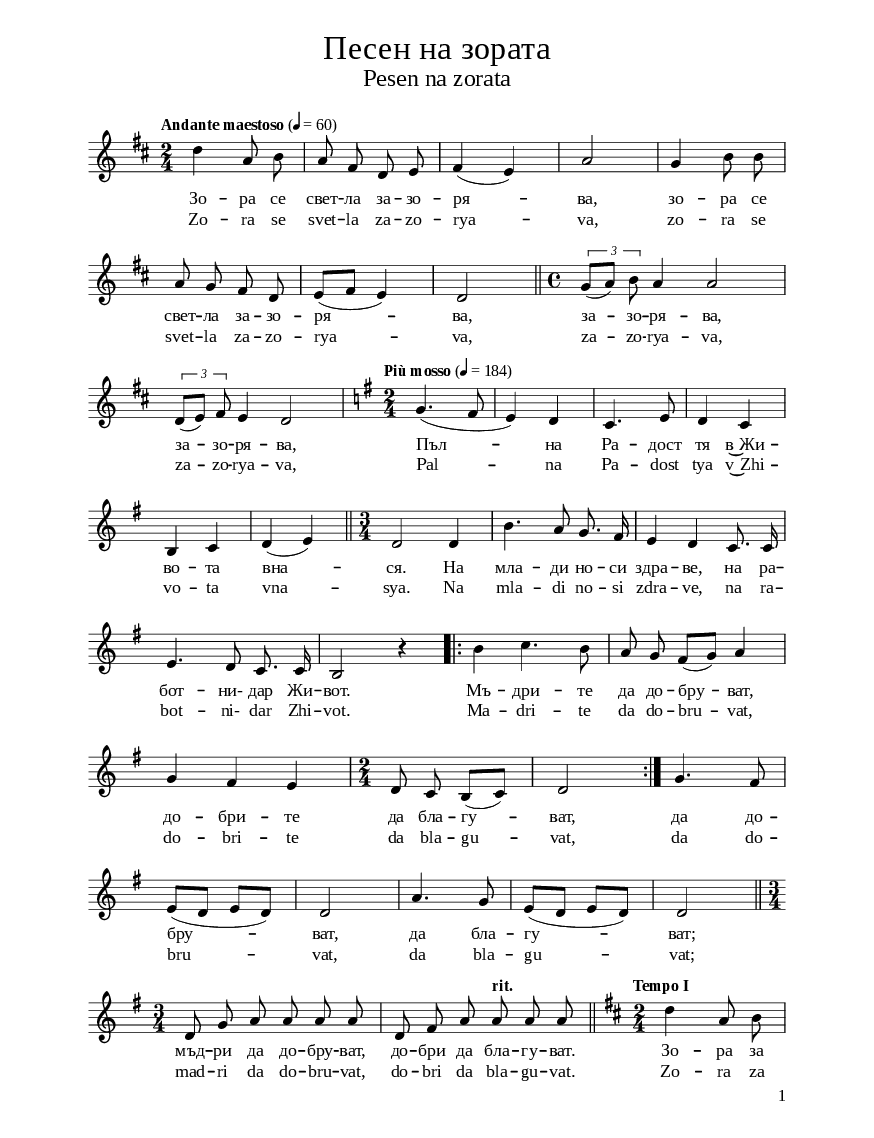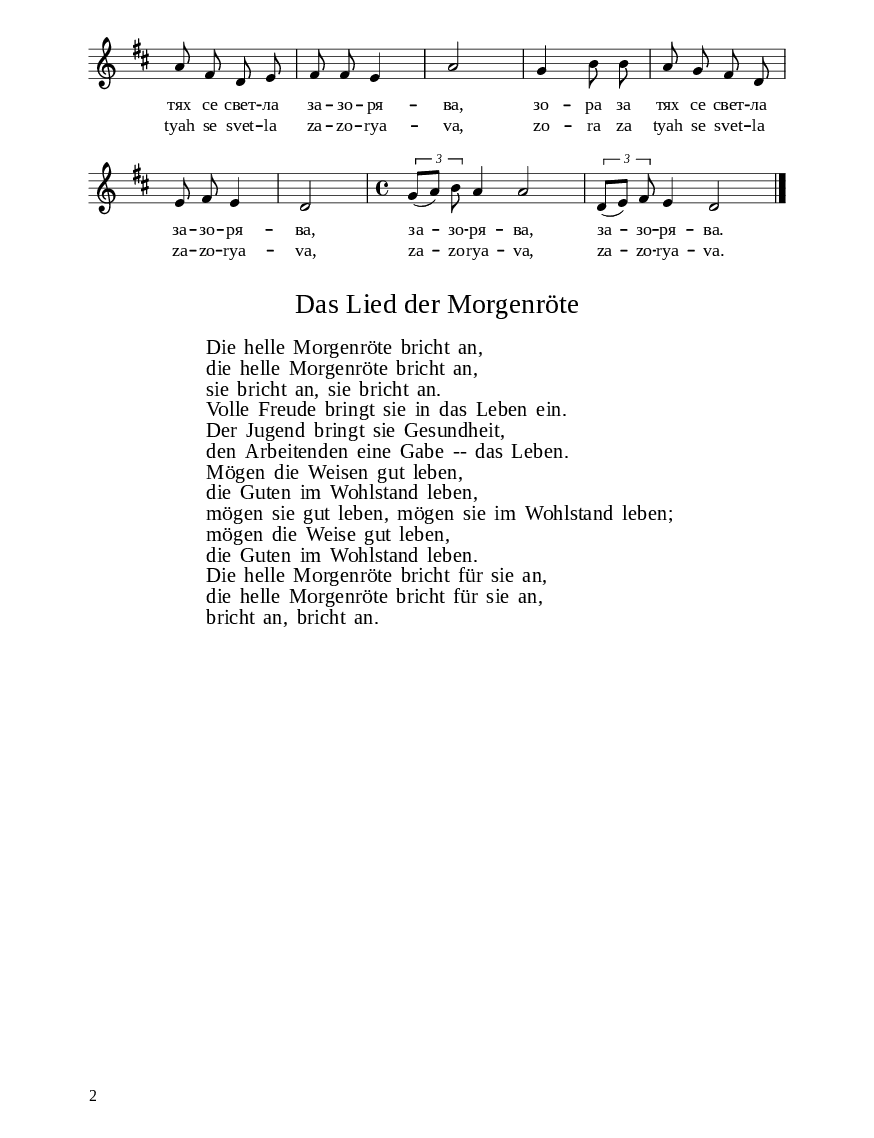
\version "2.22.1"

% include paper part and global functions
\include "include/globals.ily"

\bookpart {
  \include "include/bookpart-paper.ily"
  \score {
    \include "include/score-layout.ily"


 \new Voice \relative c' {
      \clef treble
      \key d \major
      \time 2/4
      \tempoFunc "Andante maestoso" 4 "60"
      \autoBeamOff


      \autoBeamOff
      d'4 a8 b8 | a8 fis8 d e | fis4 ( e4 ) | a2 | g4 b8 b| \break

      a8 g fis d | e [ ( fis ] e4 )  | d2 \bar "||" \time 4/4 \tuplet 3/2 { { g8 [ (   a8 ) ] b8 } } a4 a2 \break

      \tuplet 3/2 {    { d,8 [( e8 )] } fis8 } e4 d2 |  \key g \major \time 2/4 
      \tempoFunc "Più mosso" 4 "184"
      g4. ( fis8 | e4 ) d4 | c4. e8 |  d4 c | \break

      b4 c | d (e) \bar "||" \time 3/4 d2 d4 | b'4. a8 g8. fis16 | e4 d c8. c16  | \break

      e4. d8 c8. c16 | b2 r4 \repeat volta 2 {
        b'4 c4. b8 | a8 g fis [(g)] a4  \break

        g4 fis e | \time 2/4 d8 c b8 [(c8) ] | d2 |
      } g4. fis8 | \break

      e8 [( d ] e [d ]) | d2 | a'4. g8  |  e8 [( d8  ] e8 [d8 ]) | d2 \bar "||" \break

      \time 3/4 d8 g a a a a | d, fis a \tempo "rit." a a a \bar "||" \key d \major \time 2/4 \tempo "Tempo I" d4 a8 b | \break

      a8 fis d e | fis fis e4| a2 | g4 b8 b | a g fis d | \break

      e8 fis e4 | d2 | \time 4/4 \tuplet 3/2 { g8 [(a8)] b } a4 a2 | \tuplet 3/2 {d,8 [(e8)] fis8  }e4 d2 \bar "|."


    }

    \addlyrics {
      Зо -- ра се свет -- ла за -- зо -- ря -- ва,
      зо -- ра се свет -- ла за -- зо -- ря -- ва,
      за -- зо -- ря -- ва, за -- зо -- ря -- ва,

      Пъл -- на 	Pа -- дост тя в~Жи -- во -- та вна -- ся.

      На мла -- ди но -- си здра -- ве,

      на ра -- бот -- "ни-" дар Жи -- вот.

      Мъ -- дри -- те да до -- бру -- ват,

      до -- бри -- те да бла -- гу -- ват,


      да до -- бру -- ват, да бла -- гу -- ват;

      мъд -- ри да до -- бру -- ват,

      до -- бри да бла -- гу -- ват.

      Зо -- ра за тях се свет -- ла за -- зо -- ря -- ва,

      зо -- ра за тях се свет -- ла за -- зо -- ря -- ва,

      за -- зо -- ря -- ва, за -- зо -- ря -- ва.
    }

    \addlyrics {
      Zo -- ra se svet -- la za -- zo -- rya -- va,
      zo -- ra se svet -- la za -- zo -- rya -- va,
      za -- zo -- rya -- va, za -- zo -- rya -- va,

      Pal -- na 	Pa -- dost tya v~Zhi -- vo -- ta vna -- sya.

      Na mla -- di no -- si zdra -- ve,

      na ra -- bot -- "ni-" dar Zhi -- vot.

      Ma -- dri -- te da do -- bru -- vat,

      do -- bri -- te da bla -- gu -- vat,


      da do -- bru -- vat, da bla -- gu -- vat;

      mad -- ri da do -- bru -- vat,

      do -- bri da bla -- gu -- vat.

      Zo -- ra za tyah se svet -- la za -- zo -- rya -- va,

      zo -- ra za tyah se svet -- la za -- zo -- rya -- va,

      za -- zo -- rya -- va, za -- zo -- rya -- va.
    }


    \header {
      title = \titleFunc "Песен на зората" "Pesen na zorata"
    }

    \midi{}

  } % score

  %\markup \dc-two "D.C." "con ripetizione"
  

  % include foreign translation(s) of the song

  %\pageBreak
  \version "2.24.0"

\markup \fill-line { \fontsize #deTitleFontSize "Das Lied der Morgenröte" }
\markup \null
\markup \null
\markup \fontsize #deCoupletFontSize {
  \hspace #10
  \override #`(baseline-skip . ,deCoupletBaselineSkip)

  \column {
    \line { " "Die helle Morgenröte bricht an,}

    \line { " "die helle Morgenröte bricht an,}

    \line { " "sie bricht an, sie bricht an.}

    \line { " "Volle Freude bringt sie in das Leben ein.}

    \line { " "Der Jugend bringt sie Gesundheit, }

    \line { " "den Arbeitenden eine Gabe -- das Leben. }

    \line { " "Mögen die Weisen gut leben, }

    \line { " "die Guten im Wohlstand leben,}

    \line { " "mögen sie gut leben, mögen sie im Wohlstand leben;}

    \line { " "mögen die Weise gut leben,}

    \line { " "die Guten im Wohlstand leben.}

    \line { " "Die helle Morgenröte bricht für sie an,}

    \line { " "die helle Morgenröte bricht für sie an, }

    \line { " "bricht an, bricht an. }




  }


}


} % bookpart
